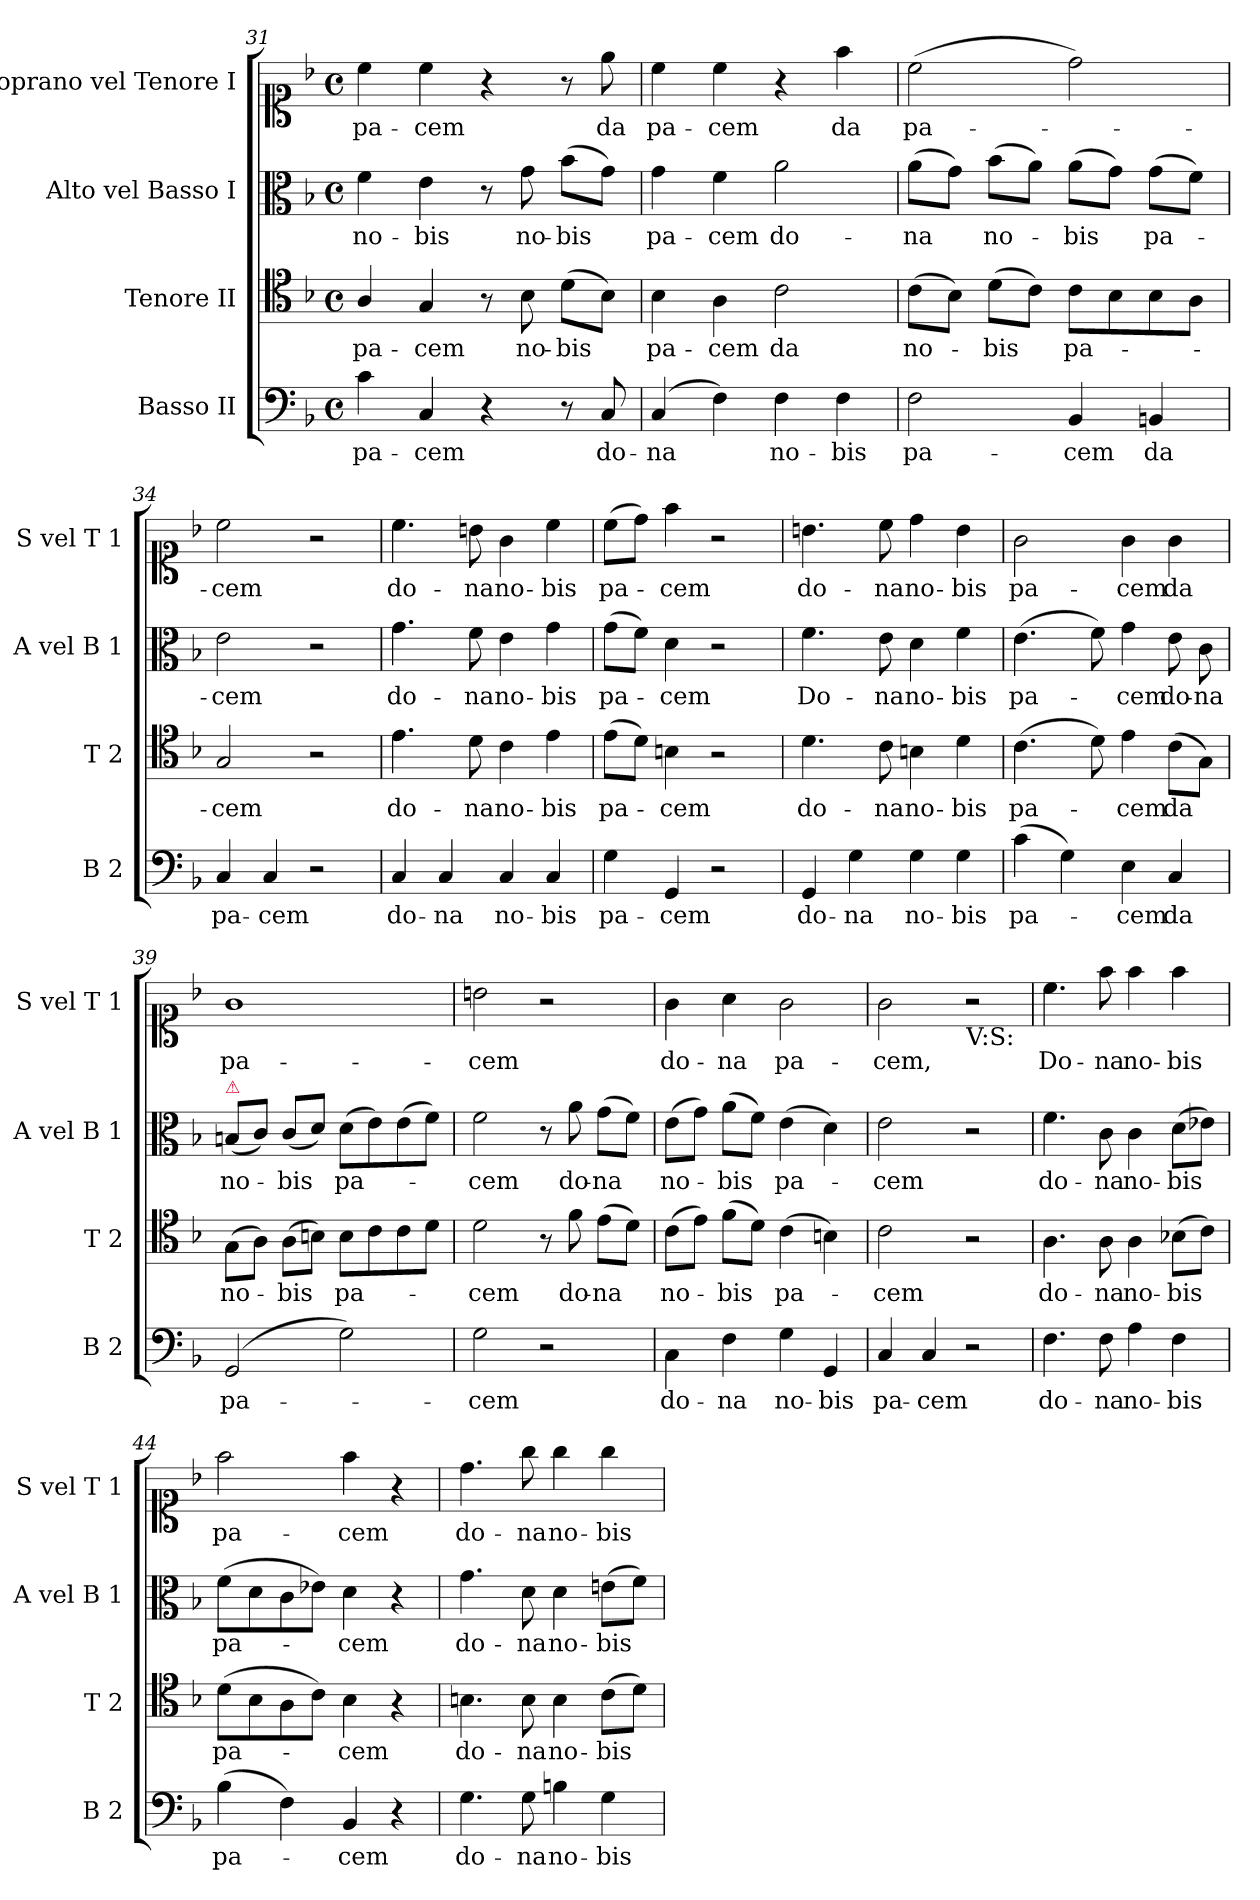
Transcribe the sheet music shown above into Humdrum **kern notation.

**kern	**text	**kern	**text	**kern	**text	**kern	**text
*part4	*part4	*part3	*part3	*part2	*part2	*part1	*part1
*staff4	*staff4	*staff3	*staff3	*staff2	*staff2	*staff1	*staff1
*I"Basso II	*	*I"Tenore II	*	*I"Alto vel Basso I	*	*I"Soprano vel Tenore I	*
*I'B 2	*	*I'T 2	*	*I'A vel B 1	*	*I'S vel T 1	*
*clefF4	*	*clefC4	*	*clefC3	*	*clefC1	*
*k[b-]	*	*k[b-]	*	*k[b-]	*	*k[b-]	*
*M4/4	*	*M4/4	*	*M4/4	*	*M4/4	*
*met(c)	*	*met(c)	*	*met(c)	*	*met(c)	*
=31	=31	=31	=31	=31	=31	=31	=31
4c\	pa-	4A/	pa-	4f\	no-	4cc\	pa-
4C/	-cem	4G/	-cem	4e\	-bis	4cc\	-cem
4r	.	8r	.	8r	.	4r	.
.	.	8B-\	no-	8g\	no-	.	.
8r	.	(8d\L	-bis	(8b-\L	-bis	8r	.
8C/	do-	8B-\J)	.	8g\J)	.	8ee\	da
=32	=32	=32	=32	=32	=32	=32	=32
(4C/	-na	4B-\	pa-	4g\	pa-	4cc\	pa-
4F\)	.	4A\	-cem	4f\	-cem	4cc\	-cem
4F\	no-	2c\	da	2a\	do-	4r	.
4F\	-bis	.	.	.	.	4ff\	da
=33	=33	=33	=33	=33	=33	=33	=33
2F\	pa-	(8c\L	no-	(8a\L	-na	(2cc\	pa-
.	.	8B-\J)	.	8g\J)	.	.	.
.	.	(8d\L	-bis	(8b-\L	no-	.	.
.	.	8c\J)	.	8a\J)	.	.	.
4BB-/	-cem	8c\L	pa-	(8a\L	-bis	2dd\)	.
.	.	8B-\	.	8g\J)	.	.	.
4BBn/	da	8B-\	.	(8g\L	pa-	.	.
.	.	8A\J	.	8f\J)	.	.	.
=34	=34	=34	=34	=34	=34	=34	=34
4C/	pa-	2G/	-cem	2e\	-cem	2cc\	-cem
4C/	-cem	.	.	.	.	.	.
2r	.	2r	.	2r	.	2r	.
=35	=35	=35	=35	=35	=35	=35	=35
4C/	do-	4.e\	do-	4.g\	do-	4.cc\	do-
4C/	-na	.	.	.	.	.	.
.	.	8d\	-na	8f\	-na	8bn\	-na
4C/	no-	4c\	no-	4e\	no-	4g\	no-
4C/	-bis	4e\	-bis	4g\	-bis	4cc\	-bis
=36	=36	=36	=36	=36	=36	=36	=36
4G\	pa-	(8e\L	pa-	(8g\L	pa-	(8cc\L	pa-
.	.	8d\J)	.	8f\J)	.	8dd\J)	.
4GG/	-cem	4Bn\	-cem	4d\	-cem	4ff\	-cem
2r	.	2r	.	2r	.	2r	.
=37	=37	=37	=37	=37	=37	=37	=37
4GG/	do-	4.d\	do-	4.f\	Do-	4.bn\	do-
4G\	-na	.	.	.	.	.	.
.	.	8c\	-na	8e\	-na	8cc\	-na
4G\	no-	4Bn\	no-	4d\	no-	4dd\	no-
4G\	-bis	4d\	-bis	4f\	-bis	4b\	-bis
=38	=38	=38	=38	=38	=38	=38	=38
(4c\	pa-	(4.c\	pa-	(4.e\	pa-	2g\	pa-
4G\)	.	.	.	.	.	.	.
.	.	8d\)	.	8f\)	.	.	.
4E\	cem	4e\	-cem	4g\	-cem	4g\	-cem
4C/	da	(8c\L	da	8e\	do-	4g\	da
.	.	8G\J)	.	8c\	-na	.	.
=39	=39	=39	=39	=39	=39	=39	=39
!	!	!	!	!LO:TX:a:color=crimson:t=⚠	!	!	!
(2GG/	pa-	(8G\L	no-	(8Bn/L	no-	1g	pa-
.	.	8A\J)	.	8c/J)	.	.	.
.	.	(8A\L	-bis	(8c/L	-bis	.	.
.	.	8Bn\J)	.	8d/J)	.	.	.
2G\)	.	8B\L	pa-	(8d\L	pa-	.	.
.	.	8c\	.	8e\)	.	.	.
.	.	8c\	.	(8e\	.	.	.
.	.	8d\J	.	8f\J)	.	.	.
=40	=40	=40	=40	=40	=40	=40	=40
2G\	-cem	2d\	cem	2f\	-cem	2bn\	-cem
2r	.	8r	.	8r	.	2r	.
.	.	8f\	do-	8a\	do-	.	.
.	.	(8e\L	-na	(8g\L	-na	.	.
.	.	8d\J)	.	8f\J)	.	.	.
=41	=41	=41	=41	=41	=41	=41	=41
4C\	do-	(8c\L	no-	(8e\L	no-	4g\	do-
.	.	8e\J)	.	8g\J)	.	.	.
4F\	-na	(8f\L	-bis	(8a\L	-bis	4a\	-na
.	.	8d\J)	.	8f\J)	.	.	.
4G\	no-	(4c\	pa-	(4e\	pa-	2g\	pa-
4GG/	-bis	4Bn\)	.	4d\)	.	.	.
=42	=42	=42	=42	=42	=42	=42	=42
4C/	pa-	2c\	-cem	2e\	-cem	2g\	-cem,
4C/	-cem	.	.	.	.	.	.
!	!	!	!	!	!	!LO:TX:b:t=V&colon;S&colon;	!
2r	.	2r	.	2r	.	2r	.
=43	=43	=43	=43	=43	=43	=43	=43
4.F\	do-	4.A\	do-	4.f\	do-	4.cc\	Do-
8F\	-na	8A\	-na	8c\	-na	8ff\	-na
4A\	no-	4A\	no-	4c\	no-	4ff\	no-
4F\	-bis	(8B-X\L	-bis	(8d\L	-bis	4ff\	-bis
.	.	8c\J)	.	8e-X\J)	.	.	.
=44	=44	=44	=44	=44	=44	=44	=44
(4B-\	pa-	(8d\L	pa-	(8f\L	pa-	2ff\	pa-
.	.	8B-\	.	8d\	.	.	.
4F\)	.	8A\	.	8c\	.	.	.
.	.	8c\J)	.	8e-X\J)	.	.	.
4BB-/	-cem	4B-\	-cem	4d\	-cem	4ff\	-cem
4r	.	4r	.	4r	.	4r	.
=45	=45	=45	=45	=45	=45	=45	=45
4.G\	do-	4.Bn\	do-	4.g\	do-	4.dd\	do-
8G\	-na	8B\	-na	8d\	-na	8gg\	-na
4Bn\	no-	4B\	no-	4d\	no-	4gg\	no-
4G\	-bis	(8c\L	-bis	(8en\L	-bis	4gg\	-bis
.	.	8d\J)	.	8f\J)	.	.	.
=	=	=	=	=	=	=	=
*-	*-	*-	*-	*-	*-	*-	*-
